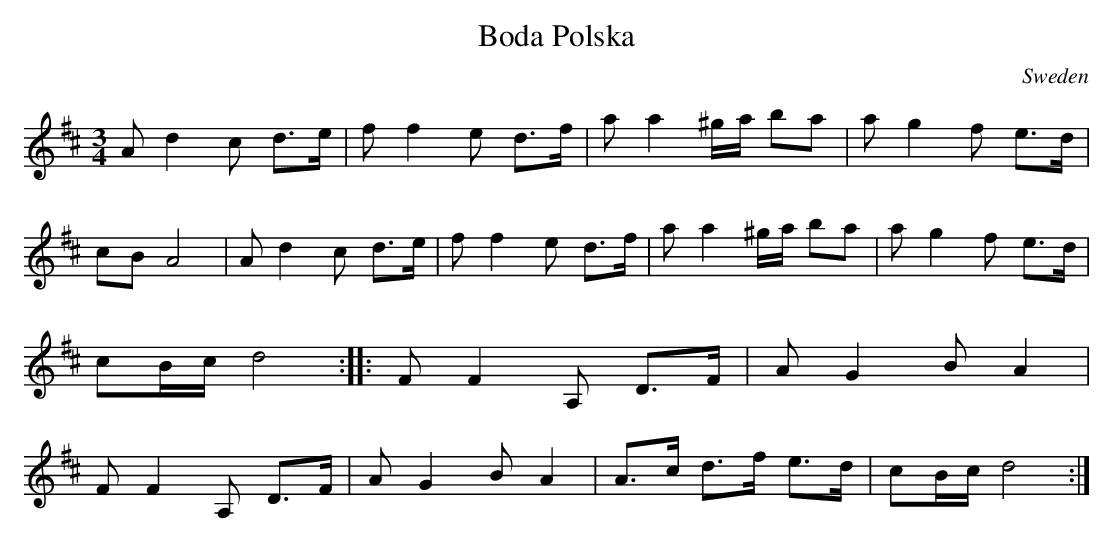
X:1
T:Boda Polska
M:3/4
L:1/8
O:Sweden
K:D
Ad2c d>e | ff2e d>f | aa2^g/2a/2 ba | ag2f e>d |\
cB A4 | Ad2c d>e | ff2e d>f | aa2^g/2a/2 ba | \
ag2f e>d | cB/2c/2 d4:: \
FF2A, D>F | AG2BA2 | FF2A, D>F | AG2BA2 | A>c d>f e>d | cB/2c/2 d4:|
